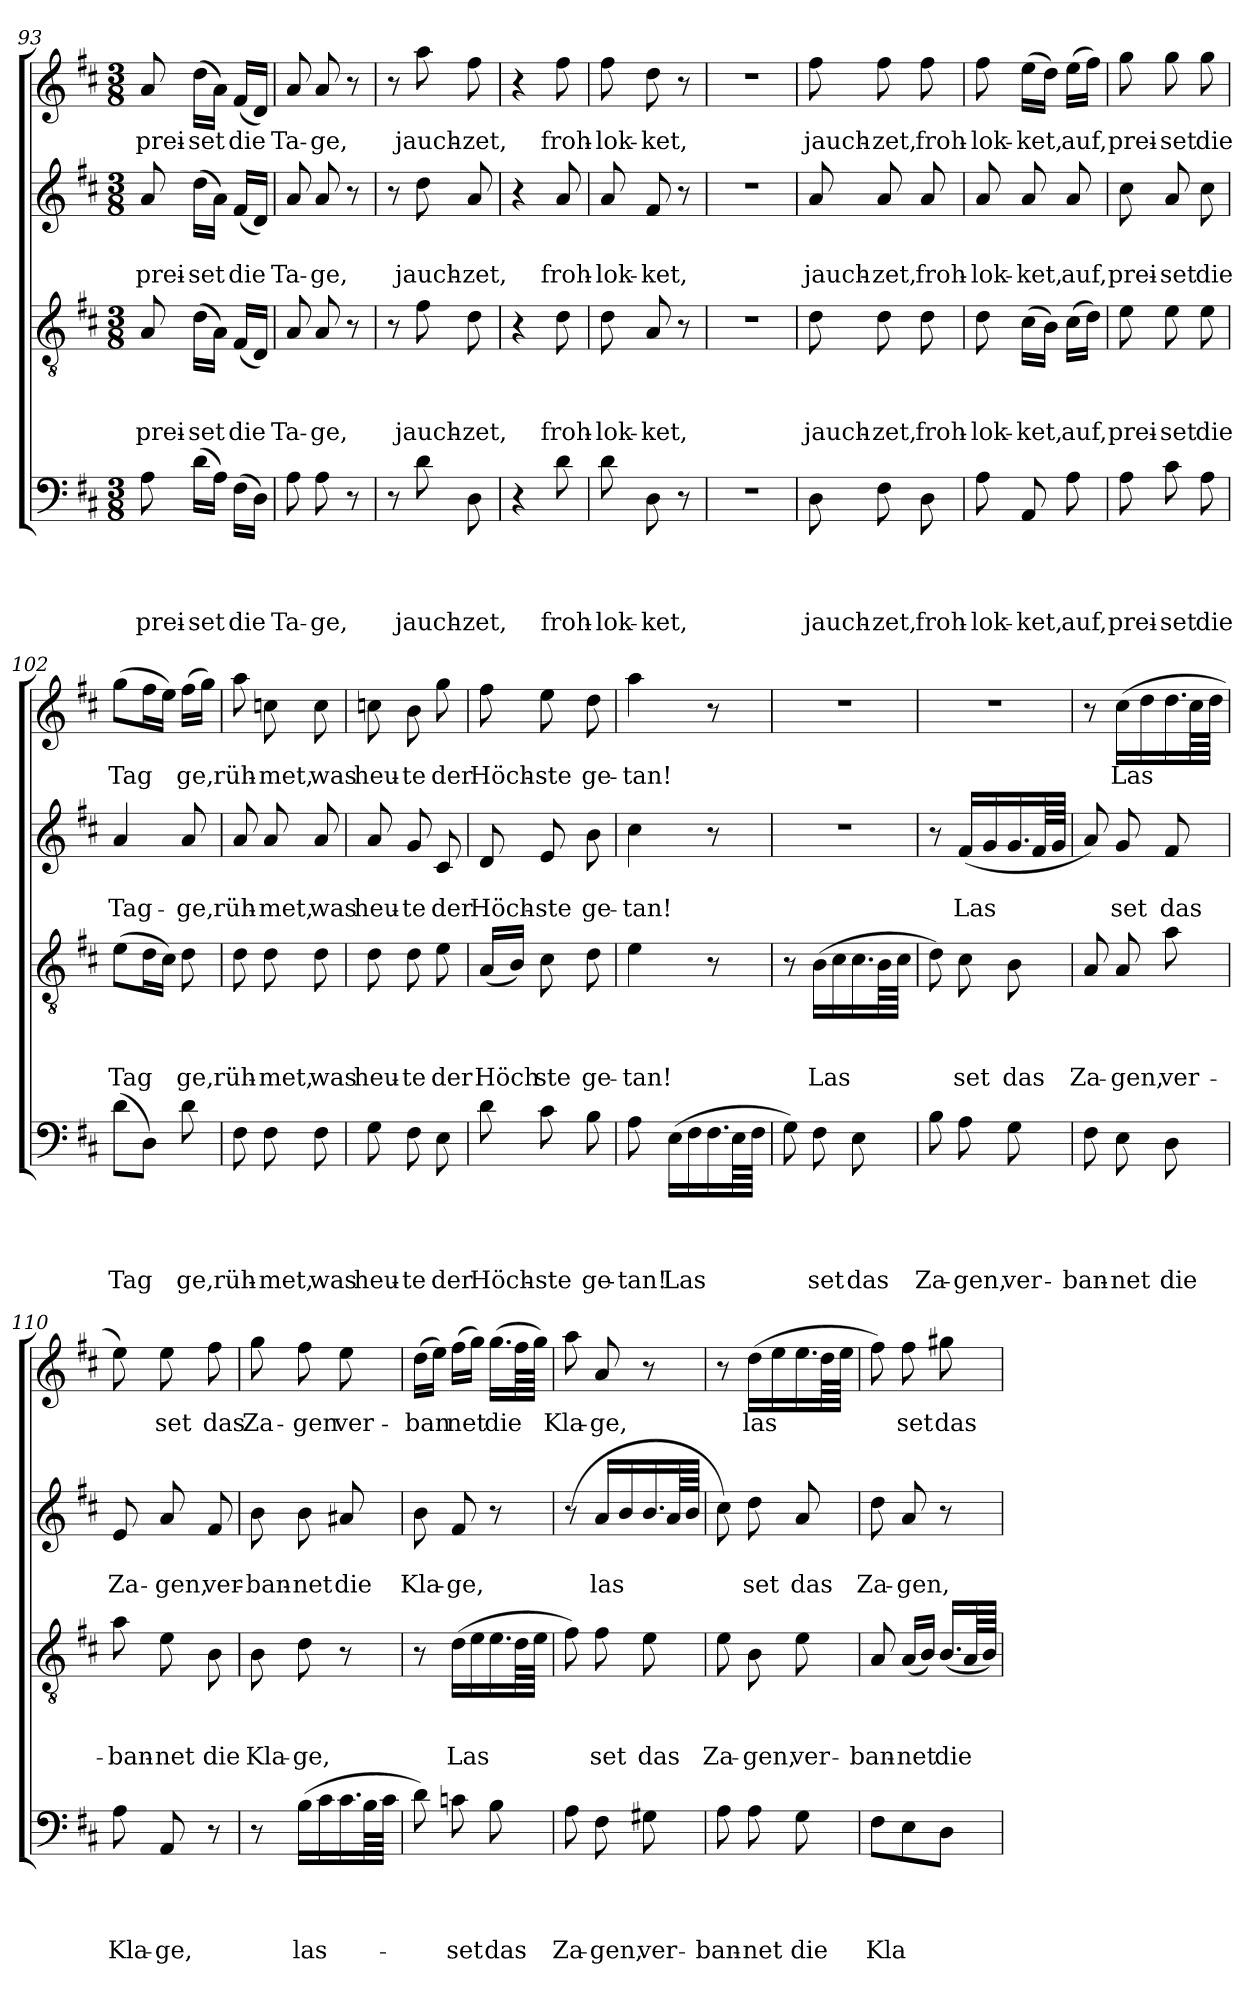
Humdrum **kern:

**kern	**text	**text	**text	**text	**kern	**text	**text	**text	**kern	**text	**text	**kern	**text
*part4	*part4	*part4	*part4	*part4	*part3	*part3	*part3	*part3	*part2	*part2	*part2	*part1	*part1
*staff4	*staff4	*staff4	*staff4	*staff4	*staff3	*staff3	*staff3	*staff3	*staff2	*staff2	*staff2	*staff1	*staff1
*clefF4	*	*	*	*	*clefGv2	*	*	*	*clefG2	*	*	*clefG2	*
*k[f#c#]	*	*	*	*	*k[f#c#]	*	*	*	*k[f#c#]	*	*	*k[f#c#]	*
*D:	*	*	*	*	*D:	*	*	*	*D:	*	*	*D:	*
*M3/8	*	*	*	*	*M3/8	*	*	*	*M3/8	*	*	*M3/8	*
=93	=93	=93	=93	=93	=93	=93	=93	=93	=93	=93	=93	=93	=93
!	!	!	!	!LO:LY:b	!	!	!	!LO:LY:b	!	!	!LO:LY:b	!	!LO:LY:b
8A\	.	.	.	prei-	8A/	.	.	prei-	8a/	.	prei-	8a/	prei-
!	!	!	!	!LO:LY:b	!	!	!	!LO:LY:b	!	!	!LO:LY:b	!	!LO:LY:b
(>16d\LL	.	.	.	-set	(>16d\LL	.	.	-set	(>16dd\LL	.	-set	(>16dd\LL	-set
16A\JJ)	.	.	.	.	16A\JJ)	.	.	.	16a\JJ)	.	.	16a\JJ)	.
!	!	!	!	!LO:LY:b	!	!	!	!LO:LY:b	!	!	!LO:LY:b	!	!LO:LY:b
(>16F#\LL	.	.	.	die	(<16F#/LL	.	.	die	(<16f#/LL	.	die	(<16f#/LL	die
16D\JJ)	.	.	.	.	16D/JJ)	.	.	.	16d/JJ)	.	.	16d/JJ)	.
=94	=94	=94	=94	=94	=94	=94	=94	=94	=94	=94	=94	=94	=94
!	!	!	!	!LO:LY:b	!	!	!	!LO:LY:b	!	!	!LO:LY:b	!	!LO:LY:b
8A\	.	.	.	Ta-	8A/	.	.	Ta-	8a/	.	Ta-	8a/	Ta-
!	!	!	!	!LO:LY:b	!	!	!	!LO:LY:b	!	!	!LO:LY:b	!	!LO:LY:b
8A\	.	.	.	-ge,	8A/	.	.	-ge,	8a/	.	-ge,	8a/	-ge,
8r	.	.	.	.	8r	.	.	.	8r	.	.	8r	.
!!LO:LB:g=z
=95	=95	=95	=95	=95	=95	=95	=95	=95	=95	=95	=95	=95	=95
8r	.	.	.	.	8r	.	.	.	8r	.	.	8r	.
!	!	!	!	!LO:LY:b	!	!	!	!LO:LY:b	!	!	!LO:LY:b	!	!LO:LY:b
8d\	.	.	.	jauch-	8f#\	.	.	jauch-	8dd\	.	jauch-	8aa\	jauch-
!	!	!	!	!LO:LY:b	!	!	!	!LO:LY:b	!	!	!LO:LY:b	!	!LO:LY:b
8D\	.	.	.	-zet,	8d\	.	.	-zet,	8a/	.	-zet,	8ff#\	-zet,
=96	=96	=96	=96	=96	=96	=96	=96	=96	=96	=96	=96	=96	=96
4r	.	.	.	.	4r	.	.	.	4r	.	.	4r	.
!	!	!	!	!LO:LY:b	!	!	!	!LO:LY:b	!	!	!LO:LY:b	!	!LO:LY:b
8d\	.	.	.	froh-	8d\	.	.	froh-	8a/	.	froh-	8ff#\	froh-
=97	=97	=97	=97	=97	=97	=97	=97	=97	=97	=97	=97	=97	=97
!	!	!	!	!LO:LY:b	!	!	!	!LO:LY:b	!	!	!LO:LY:b	!	!LO:LY:b
8d\	.	.	.	-lok-	8d\	.	.	-lok-	8a/	.	-lok-	8ff#\	-lok-
!	!	!	!	!LO:LY:b	!	!	!	!LO:LY:b	!	!	!LO:LY:b	!	!LO:LY:b
8D\	.	.	.	-ket,	8A/	.	.	-ket,	8f#/	.	-ket,	8dd\	-ket,
8r	.	.	.	.	8r	.	.	.	8r	.	.	8r	.
=98	=98	=98	=98	=98	=98	=98	=98	=98	=98	=98	=98	=98	=98
4.r	.	.	.	.	4.r	.	.	.	4.r	.	.	4.r	.
!!LO:PB:g=z
=99	=99	=99	=99	=99	=99	=99	=99	=99	=99	=99	=99	=99	=99
!	!	!	!	!LO:LY:b	!	!	!	!LO:LY:b	!	!	!LO:LY:b	!	!LO:LY:b
8D\	.	.	.	jauch-	8d\	.	.	jauch-	8a/	.	jauch-	8ff#\	jauch-
!	!	!	!	!LO:LY:b	!	!	!	!LO:LY:b	!	!	!LO:LY:b	!	!LO:LY:b
8F#\	.	.	.	-zet,	8d\	.	.	-zet,	8a/	.	-zet,	8ff#\	-zet,
!	!	!	!	!LO:LY:b	!	!	!	!LO:LY:b	!	!	!LO:LY:b	!	!LO:LY:b
8D\	.	.	.	froh-	8d\	.	.	froh-	8a/	.	froh-	8ff#\	froh-
=100	=100	=100	=100	=100	=100	=100	=100	=100	=100	=100	=100	=100	=100
!	!	!	!	!LO:LY:b	!	!	!	!LO:LY:b	!	!	!LO:LY:b	!	!LO:LY:b
8A\	.	.	.	-lok-	8d\	.	.	-lok-	8a/	.	-lok-	8ff#\	-lok-
!	!	!	!	!LO:LY:b	!	!	!	!LO:LY:b	!	!	!LO:LY:b	!	!LO:LY:b
8AA/	.	.	.	-ket,	(>16c#\LL	.	.	-ket,	8a/	.	-ket,	(>16ee\LL	-ket,
.	.	.	.	.	16B\JJ)	.	.	.	.	.	.	16dd\JJ)	.
!	!	!	!	!LO:LY:b	!	!	!	!LO:LY:b	!	!	!LO:LY:b	!	!LO:LY:b
8A\	.	.	.	auf,	(>16c#\LL	.	.	auf,	8a/	.	auf,	(>16ee\LL	auf,
.	.	.	.	.	16d\JJ)	.	.	.	.	.	.	16ff#\JJ)	.
=101	=101	=101	=101	=101	=101	=101	=101	=101	=101	=101	=101	=101	=101
!	!	!	!	!LO:LY:b	!	!	!	!LO:LY:b	!	!	!LO:LY:b	!	!LO:LY:b
8A\	.	.	.	prei-	8e\	.	.	prei-	8cc#\	.	prei-	8gg\	prei-
!	!	!	!	!LO:LY:b	!	!	!	!LO:LY:b	!	!	!LO:LY:b	!	!LO:LY:b
8c#\	.	.	.	-set	8e\	.	.	-set	8a/	.	-set	8gg\	-set
!	!	!	!	!LO:LY:b	!	!	!	!LO:LY:b	!	!	!LO:LY:b	!	!LO:LY:b
8A\	.	.	.	die	8e\	.	.	die	8cc#\	.	die	8gg\	die
=102	=102	=102	=102	=102	=102	=102	=102	=102	=102	=102	=102	=102	=102
!	!	!	!	!LO:LY:b	!	!	!	!LO:LY:b	!	!	!LO:LY:b	!	!LO:LY:b
(>8d\L	.	.	.	Tag	(>8e\L	.	.	Tag	4a/	.	Tag-	(>8gg\L	Tag
8D\J)	.	.	.	.	16d\L	.	.	.	.	.	.	16ff#\L	.
.	.	.	.	.	16c#\JJ)	.	.	.	.	.	.	16ee\JJ)	.
!	!	!	!	!LO:LY:b	!	!	!	!LO:LY:b	!	!	!LO:LY:b	!	!LO:LY:b
8d\	.	.	.	ge,	8d\	.	.	ge,	8a/	.	-ge,	(>16ff#\LL	ge,
.	.	.	.	.	.	.	.	.	.	.	.	16gg\JJ)	.
=103	=103	=103	=103	=103	=103	=103	=103	=103	=103	=103	=103	=103	=103
!	!	!	!	!LO:LY:b	!	!	!	!LO:LY:b	!	!	!LO:LY:b	!	!LO:LY:b
8F#\	.	.	.	rüh-	8d\	.	.	rüh-	8a/	.	rüh-	8aa\	rüh-
!	!	!	!	!LO:LY:b	!	!	!	!LO:LY:b	!	!	!LO:LY:b	!	!LO:LY:b
8F#\	.	.	.	-met,	8d\	.	.	-met,	8a/	.	-met,	8ccn\	-met,
!	!	!	!	!LO:LY:b	!	!	!	!LO:LY:b	!	!	!LO:LY:b	!	!LO:LY:b
8F#\	.	.	.	was	8d\	.	.	was	8a/	.	was	8cc\	was
=104	=104	=104	=104	=104	=104	=104	=104	=104	=104	=104	=104	=104	=104
!	!	!	!	!LO:LY:b	!	!	!	!LO:LY:b	!	!	!LO:LY:b	!	!LO:LY:b
8G\	.	.	.	heu-	8d\	.	.	heu-	8a/	.	heu-	8ccn\	heu-
!	!	!	!	!LO:LY:b	!	!	!	!LO:LY:b	!	!	!LO:LY:b	!	!LO:LY:b
8F#\	.	.	.	-te	8d\	.	.	-te	8g/	.	-te	8b\	-te
!	!	!	!	!LO:LY:b	!	!	!	!LO:LY:b	!	!	!LO:LY:b	!	!LO:LY:b
8E\	.	.	.	der	8e\	.	.	der	8c#/	.	der	8gg\	der
!!LO:LB:g=z
=105	=105	=105	=105	=105	=105	=105	=105	=105	=105	=105	=105	=105	=105
!	!	!	!	!LO:LY:b	!	!	!	!LO:LY:b	!	!	!LO:LY:b	!	!LO:LY:b
8d\	.	.	.	Höch-	(<16A/LL	.	.	Höch	8d/	.	Höch-	8ff#\	Höch-
.	.	.	.	.	16B/JJ)	.	.	.	.	.	.	.	.
!	!	!	!	!LO:LY:b	!	!	!	!LO:LY:b	!	!	!LO:LY:b	!	!LO:LY:b
8c#\	.	.	.	-ste	8c#\	.	.	­ste	8e/	.	-ste	8ee\	-ste
!	!	!	!	!LO:LY:b	!	!	!	!LO:LY:b	!	!	!LO:LY:b	!	!LO:LY:b
8B\	.	.	.	ge-	8d\	.	.	ge-	8b\	.	ge-	8dd\	ge-
=106	=106	=106	=106	=106	=106	=106	=106	=106	=106	=106	=106	=106	=106
!	!	!	!	!LO:LY:b	!	!	!	!LO:LY:b	!	!	!LO:LY:b	!	!LO:LY:b
8A\	.	.	.	-tan!	4e\	.	.	-tan!	4cc#\	.	-tan!	4aa\	-tan!
!	!	!	!	!LO:LY:b	!	!	!	!	!	!	!	!	!
(>16E\LL	.	.	.	Las	.	.	.	.	.	.	.	.	.
16F#\	.	.	.	.	.	.	.	.	.	.	.	.	.
16.F#\	.	.	.	.	8r	.	.	.	8r	.	.	8r	.
64E\LL	.	.	.	.	.	.	.	.	.	.	.	.	.
64F#\JJJJ	.	.	.	.	.	.	.	.	.	.	.	.	.
=107	=107	=107	=107	=107	=107	=107	=107	=107	=107	=107	=107	=107	=107
8G\)	.	.	.	.	8r	.	.	.	4.r	.	.	4.r	.
!	!	!	!	!LO:LY:b	!	!	!	!LO:LY:b	!	!	!	!	!
8F#\	.	.	.	set	(>16B\LL	.	.	Las	.	.	.	.	.
.	.	.	.	.	16c#\	.	.	.	.	.	.	.	.
!	!	!	!	!LO:LY:b	!	!	!	!	!	!	!	!	!
8E\	.	.	.	das	16.c#\	.	.	.	.	.	.	.	.
.	.	.	.	.	64B\LL	.	.	.	.	.	.	.	.
.	.	.	.	.	64c#\JJJJ	.	.	.	.	.	.	.	.
=108	=108	=108	=108	=108	=108	=108	=108	=108	=108	=108	=108	=108	=108
!	!	!	!	!LO:LY:b	!	!	!	!	!	!	!	!	!
8B\	.	.	.	Za-	8d\)	.	.	.	8r	.	.	4.r	.
!	!	!	!	!LO:LY:b	!	!	!	!LO:LY:b	!	!	!LO:LY:b	!	!
8A\	.	.	.	-gen,	8c#\	.	.	set	(<16f#/LL	.	Las	.	.
.	.	.	.	.	.	.	.	.	16g/	.	.	.	.
!	!	!	!	!LO:LY:b	!	!	!	!LO:LY:b	!	!	!	!	!
8G\	.	.	.	ver-	8B\	.	.	das	16.g/	.	.	.	.
.	.	.	.	.	.	.	.	.	64f#/LL	.	.	.	.
.	.	.	.	.	.	.	.	.	64g/JJJJ	.	.	.	.
=109	=109	=109	=109	=109	=109	=109	=109	=109	=109	=109	=109	=109	=109
!	!	!	!	!LO:LY:b	!	!	!	!LO:LY:b	!	!	!	!	!
8F#\	.	.	.	-ban-	8A/	.	.	Za-	8a/)	.	.	8r	.
!	!	!	!	!LO:LY:b	!	!	!	!LO:LY:b	!	!	!LO:LY:b	!	!LO:LY:b
8E\	.	.	.	-net	8A/	.	.	-gen,	8g/	.	set	(>16cc#\LL	Las
.	.	.	.	.	.	.	.	.	.	.	.	16dd\	.
!	!	!	!	!LO:LY:b	!	!	!	!LO:LY:b	!	!	!LO:LY:b	!	!
8D\	.	.	.	die	8a\	.	.	ver-	8f#/	.	das	16.dd\	.
.	.	.	.	.	.	.	.	.	.	.	.	64cc#\LL	.
.	.	.	.	.	.	.	.	.	.	.	.	64dd\JJJJ	.
=110	=110	=110	=110	=110	=110	=110	=110	=110	=110	=110	=110	=110	=110
!	!	!	!	!LO:LY:b	!	!	!	!LO:LY:b	!	!	!LO:LY:b	!	!
8A\	.	.	.	Kla-	8a\	.	.	-ban-	8e/	.	Za-	8ee\)	.
!	!	!	!	!LO:LY:b	!	!	!	!LO:LY:b	!	!	!LO:LY:b	!	!LO:LY:b
8AA/	.	.	.	-ge,	8e\	.	.	-net	8a/	.	-gen,	8ee\	set
!	!	!	!	!	!	!	!	!LO:LY:b	!	!	!LO:LY:b	!	!LO:LY:b
8r	.	.	.	.	8B\	.	.	die	8f#/	.	ver-	8ff#\	das
!!LO:LB:g=z
=111	=111	=111	=111	=111	=111	=111	=111	=111	=111	=111	=111	=111	=111
!	!	!	!	!	!	!	!	!LO:LY:b	!	!	!LO:LY:b	!	!LO:LY:b
8r	.	.	.	.	8B\	.	.	Kla-	8b\	.	-ban-	8gg\	Za-
!	!	!	!	!LO:LY:b	!	!	!	!LO:LY:b	!	!	!LO:LY:b	!	!LO:LY:b
(>16B\LL	.	.	.	las-	8d\	.	.	-ge,	8b\	.	-net	8ff#\	-gen
16c#\	.	.	.	.	.	.	.	.	.	.	.	.	.
!	!	!	!	!	!	!	!	!	!	!	!LO:LY:b	!	!LO:LY:b
16.c#\	.	.	.	.	8r	.	.	.	8a#X/	.	die	8ee\	ver-
64B\LL	.	.	.	.	.	.	.	.	.	.	.	.	.
64c#\JJJJ	.	.	.	.	.	.	.	.	.	.	.	.	.
=112	=112	=112	=112	=112	=112	=112	=112	=112	=112	=112	=112	=112	=112
!	!	!	!	!	!	!	!	!	!	!	!LO:LY:b	!	!LO:LY:b
8d\)	.	.	.	.	8r	.	.	.	8b\	.	Kla-	(>16dd\LL	-ban
.	.	.	.	.	.	.	.	.	.	.	.	16ee\JJ)	.
!	!	!	!	!LO:LY:b	!	!	!	!LO:LY:b	!	!	!LO:LY:b	!	!LO:LY:b
8cn\	.	.	.	-set	(>16d\LL	.	.	Las	8f#/	.	-ge,	(>16ff#\LL	net
.	.	.	.	.	16e\	.	.	.	.	.	.	16gg\JJ)	.
!	!	!	!	!LO:LY:b	!	!	!	!	!	!	!	!	!LO:LY:b
8B\	.	.	.	das	16.e\	.	.	.	8r	.	.	(>16.gg\LL	die
.	.	.	.	.	64d\LL	.	.	.	.	.	.	64ff#\LL	.
.	.	.	.	.	64e\JJJJ	.	.	.	.	.	.	64gg\JJJJ)	.
=113	=113	=113	=113	=113	=113	=113	=113	=113	=113	=113	=113	=113	=113
!	!	!	!	!LO:LY:b	!	!	!	!	!	!	!	!	!LO:LY:b
8A\	.	.	.	Za-	8f#\)	.	.	.	(<8r	.	.	8aa\	Kla-
!	!	!	!	!LO:LY:b	!	!	!	!LO:LY:b	!	!	!LO:LY:b	!	!LO:LY:b
8F#\	.	.	.	-gen,	8f#\	.	.	set	16a/LL	.	las	8a/	-ge,
.	.	.	.	.	.	.	.	.	16b/	.	.	.	.
!	!	!	!	!LO:LY:b	!	!	!	!LO:LY:b	!	!	!	!	!
8G#X\	.	.	.	ver-	8e\	.	.	das	16.b/	.	.	8r	.
.	.	.	.	.	.	.	.	.	64a/LL	.	.	.	.
.	.	.	.	.	.	.	.	.	64b/JJJJ	.	.	.	.
=114	=114	=114	=114	=114	=114	=114	=114	=114	=114	=114	=114	=114	=114
!	!	!	!	!LO:LY:b	!	!	!	!LO:LY:b	!	!	!	!	!
8A\	.	.	.	-ban-	8e\	.	.	Za-	8cc#\)	.	.	8r	.
!	!	!	!	!LO:LY:b	!	!	!	!LO:LY:b	!	!	!LO:LY:b	!	!LO:LY:b
8A\	.	.	.	-net	8B\	.	.	-gen,	8dd\	.	set	(>16dd\LL	las
.	.	.	.	.	.	.	.	.	.	.	.	16ee\	.
!	!	!	!	!LO:LY:b	!	!	!	!LO:LY:b	!	!	!LO:LY:b	!	!
8G\	.	.	.	die	8e\	.	.	ver-	8a/	.	das	16.ee\	.
.	.	.	.	.	.	.	.	.	.	.	.	64dd\LL	.
.	.	.	.	.	.	.	.	.	.	.	.	64ee\JJJJ	.
=115	=115	=115	=115	=115	=115	=115	=115	=115	=115	=115	=115	=115	=115
!	!	!	!	!LO:LY:b	!	!	!	!LO:LY:b	!	!	!LO:LY:b	!	!
8F#\L	.	.	.	Kla	8A/	.	.	-ban-	8dd\	.	Za-	8ff#\)	.
!	!	!	!	!	!	!	!	!LO:LY:b	!	!	!LO:LY:b	!	!LO:LY:b
8E\	.	.	.	.	(<16A/LL	.	.	-net	8a/	.	-gen,	8ff#\	set
.	.	.	.	.	16B/JJ)	.	.	.	.	.	.	.	.
!	!	!	!	!	!	!	!	!LO:LY:b	!	!	!	!	!LO:LY:b
8D\J	.	.	.	.	(<16.B/LL	.	.	die	8r	.	.	8gg#X\	das
.	.	.	.	.	64A/LL	.	.	.	.	.	.	.	.
.	.	.	.	.	64B/JJJJ)	.	.	.	.	.	.	.	.
=	=	=	=	=	=	=	=	=	=	=	=	=	=
*-	*-	*-	*-	*-	*-	*-	*-	*-	*-	*-	*-	*-	*-
